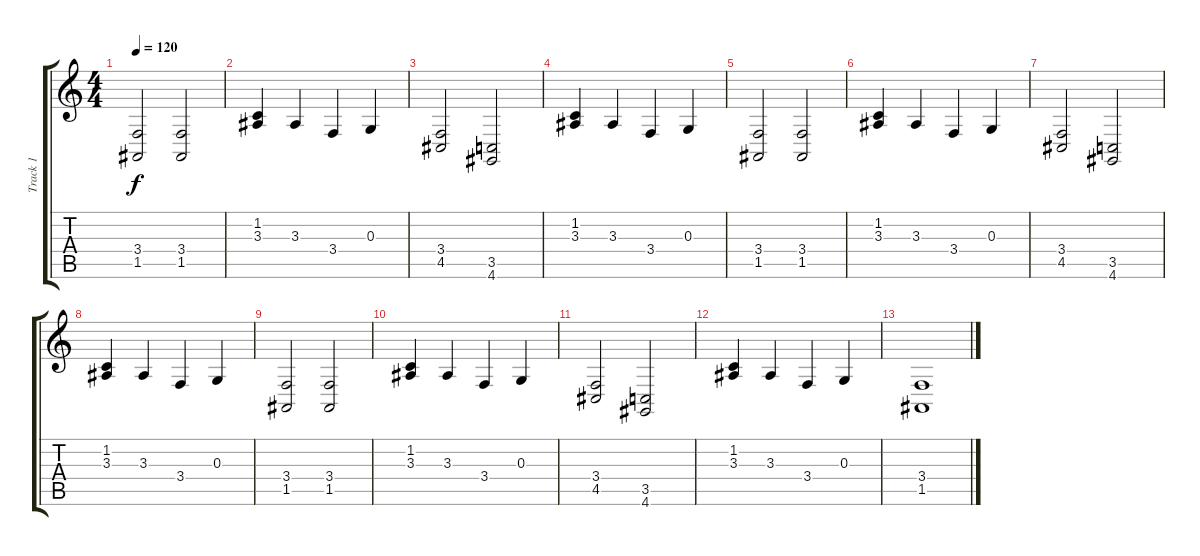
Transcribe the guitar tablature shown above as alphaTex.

\track ("Track 1" "Track 1") {instrument acousticgrandpiano}
\staff {score tabs}
\tuning (E4 B3 G3 D3 A2 E2) {hide}
\ts (4 4)
\tempo 120
\clef g2
\ks c
(3.4 1.5).2{dy f} (3.4 1.5).2 |
(1.2 3.3).4 3.3.4 3.4.4 0.3.4 |
(3.4 4.5).2 (3.5 4.6).2 |
(1.2 3.3).4 3.3.4 3.4.4 0.3.4 |
(3.4 1.5).2 (3.4 1.5).2 |
(1.2 3.3).4 3.3.4 3.4.4 0.3.4 |
(3.4 4.5).2 (3.5 4.6).2 |
(1.2 3.3).4 3.3.4 3.4.4 0.3.4 |
(3.4 1.5).2 (3.4 1.5).2 |
(1.2 3.3).4 3.3.4 3.4.4 0.3.4 |
(3.4 4.5).2 (3.5 4.6).2 |
(1.2 3.3).4 3.3.4 3.4.4 0.3.4 |
(3.4 1.5).1
